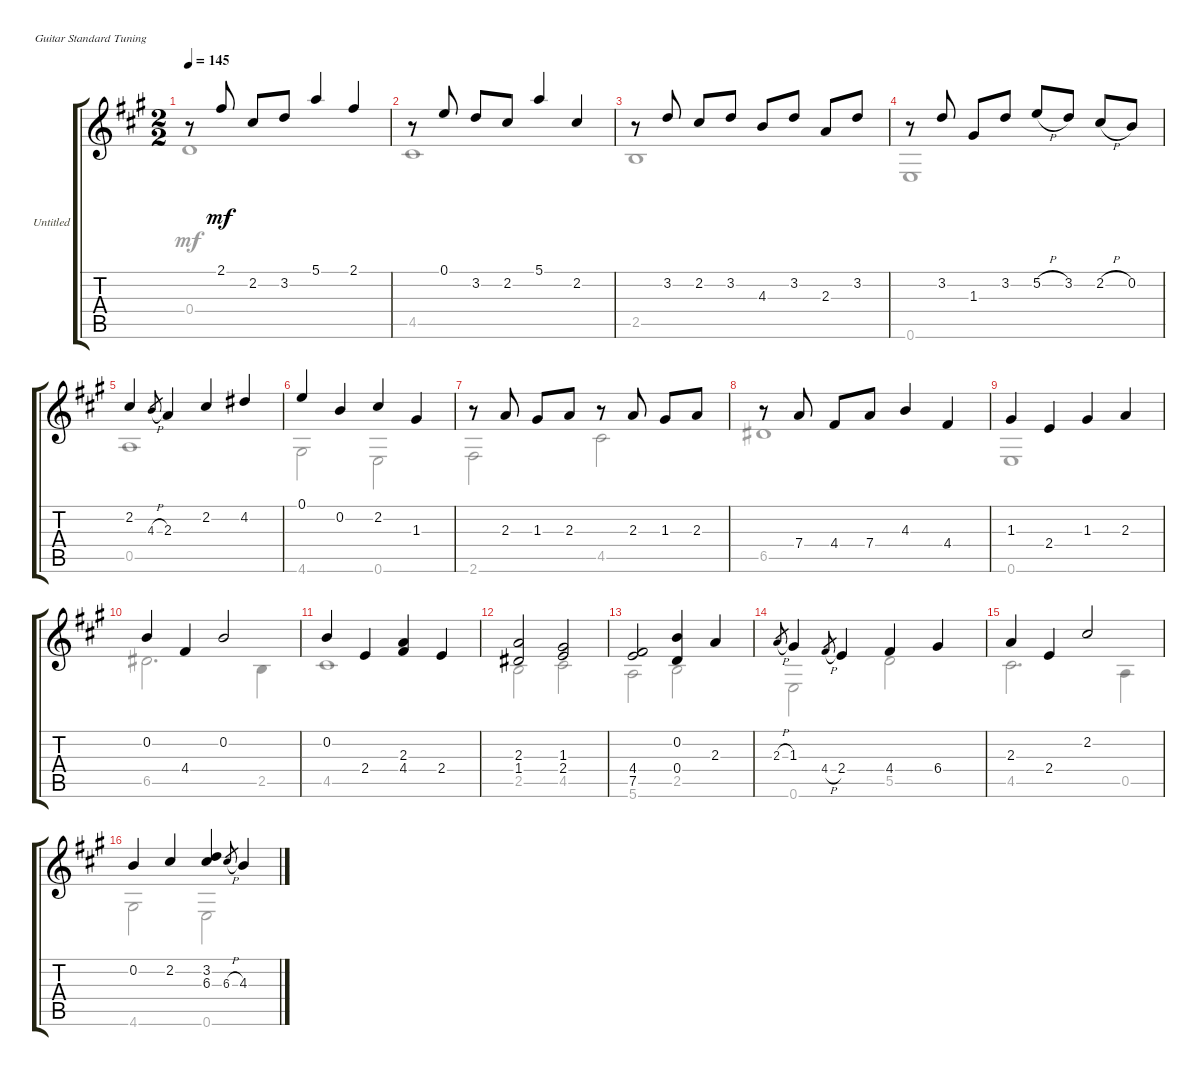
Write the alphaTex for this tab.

\bracketExtendMode groupsimilarinstruments
\firstSystemTrackNameOrientation horizontal
\otherSystemsTrackNameOrientation horizontal
\track ("Untitled" "Untitled") {instrument acousticguitarnylon}
\staff {score tabs}
\tuning (E4 B3 G3 D3 A2 E2)
\voice
\ts (2 2)
\tempo 145
\clef g2
\ks a
r.8{dy mf} 2.1.8 2.2.8 3.2.8 5.1.4 2.1.4 |
r.8 0.1.8 3.2.8 2.2.8 5.1.4 2.2.4 |
r.8 3.2.8 2.2.8 3.2.8 4.3.8 3.2.8 2.3.8 3.2.8 |
r.8 3.2.8 1.3.8 3.2.8 5.2{h}.8 3.2.8 2.2{h}.8 0.2.8 |
2.2.4 4.3{h}.8{gr} 2.3.4 2.2.4 4.2.4 |
0.1.4 0.2.4 2.2.4 1.3.4 |
r.8 2.3.8 1.3.8 2.3.8 r.8 2.3.8 1.3.8 2.3.8 |
r.8 7.4.8 4.4.8 7.4.8 4.3.4 4.4.4 |
1.3.4 2.4.4 1.3.4 2.3.4 |
0.2.4 4.4.4 0.2.2 |
0.2.4 2.4.4 (2.3 4.4).4 2.4.4 |
(2.3 1.4).2 (1.3 2.4).2 |
(4.4 7.5).2 (0.2 0.4).4 2.3.4 |
2.3{h}.8{gr} 1.3.4 4.4{h}.8{gr} 2.4.4 4.4.4 6.4.4 |
2.3.4 2.4.4 2.2.2 |
0.2.4 2.2.4 (3.2 6.3).4 6.3{h}.8{gr} 4.3.4
\voice
\clef g2
\ottava regular
\simile none
\ks a
0.4.1{dy mf} |
4.5.1 |
2.5.1 |
0.6.1 |
0.5.1 |
4.6.2 0.6.2 |
2.6.2 4.5.2 |
6.5.1 |
0.6.1 |
6.5.2{d} 2.5.4 |
4.5.1 |
2.5.2 4.5.2 |
5.6.2 2.5.2 |
0.6.2 5.5.2 |
4.5.2{d} 0.5.4 |
4.6.2 0.6.2
